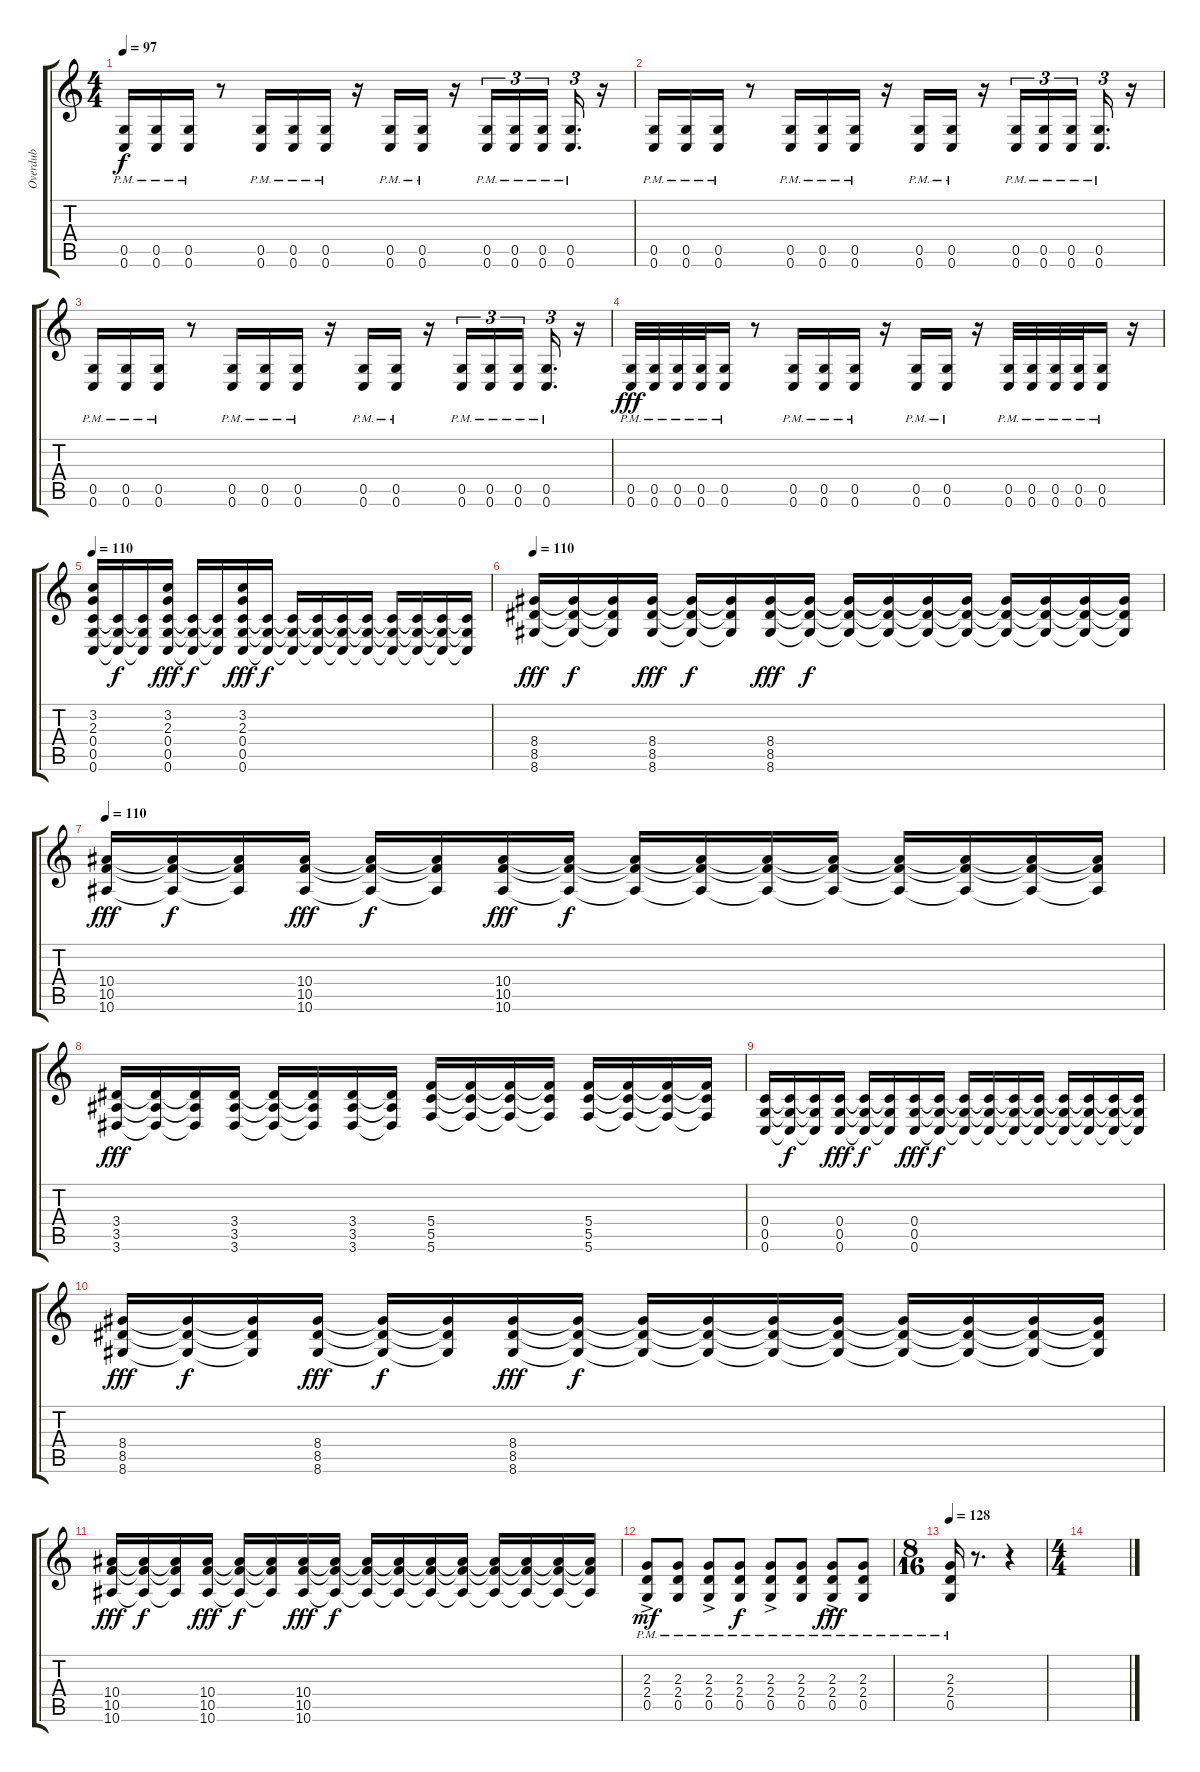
\track ("Overdub" "Overdub") {instrument distortionguitar}
\staff {score tabs}
\tuning (D4 A3 F3 C3 G2 C2) {hide}
\ts (4 4)
\tempo 97
\clef g2
\ks c
(0.5{pm} 0.6{pm}).16{dy f} (0.5{pm} 0.6{pm}).16 (0.5{pm} 0.6{pm}).16 r.8 (0.5{pm} 0.6{pm}).16 (0.5{pm} 0.6{pm}).16 (0.5{pm} 0.6{pm}).16 r.16 (0.5{pm} 0.6{pm}).16 (0.5{pm} 0.6{pm}).16 r.16 (0.5{pm} 0.6{pm}).16{tu (3 2)} (0.5{pm} 0.6{pm}).16{tu (3 2)} (0.5{pm} 0.6{pm}).16{tu (3 2) beam splitsecondary} (0.5{pm} 0.6{pm}).16{d tu (3 2)} r.16 |
(0.5{pm} 0.6{pm}).16 (0.5{pm} 0.6{pm}).16 (0.5{pm} 0.6{pm}).16 r.8 (0.5{pm} 0.6{pm}).16 (0.5{pm} 0.6{pm}).16 (0.5{pm} 0.6{pm}).16 r.16 (0.5{pm} 0.6{pm}).16 (0.5{pm} 0.6{pm}).16 r.16 (0.5{pm} 0.6{pm}).16{tu (3 2)} (0.5{pm} 0.6{pm}).16{tu (3 2)} (0.5{pm} 0.6{pm}).16{tu (3 2) beam splitsecondary} (0.5{pm} 0.6{pm}).16{d tu (3 2)} r.16 |
(0.5{pm} 0.6{pm}).16 (0.5{pm} 0.6{pm}).16 (0.5{pm} 0.6{pm}).16 r.8 (0.5{pm} 0.6{pm}).16 (0.5{pm} 0.6{pm}).16 (0.5{pm} 0.6{pm}).16 r.16 (0.5{pm} 0.6{pm}).16 (0.5{pm} 0.6{pm}).16 r.16 (0.5{pm} 0.6{pm}).16{tu (3 2)} (0.5{pm} 0.6{pm}).16{tu (3 2)} (0.5{pm} 0.6{pm}).16{tu (3 2) beam splitsecondary} (0.5{pm} 0.6{pm}).16{d tu (3 2)} r.16 |
(0.5{pm} 0.6{pm}).32{dy fff} (0.5{pm} 0.6{pm}).32 (0.5{pm} 0.6{pm}).32 (0.5{pm} 0.6{pm}).32 (0.5{pm} 0.6{pm}).16 r.8 (0.5{pm} 0.6{pm}).16 (0.5{pm} 0.6{pm}).16 (0.5{pm} 0.6{pm}).16 r.16 (0.5{pm} 0.6{pm}).16 (0.5{pm} 0.6{pm}).16 r.16 (0.5{pm} 0.6{pm}).32 (0.5{pm} 0.6{pm}).32 (0.5{pm} 0.6{pm}).32 (0.5{pm} 0.6{pm}).32 (0.5{pm} 0.6{pm}).16 r.16 |
\tempo 110
(3.2 2.3 0.4 0.5 0.6).16{volume 11} (0.4{t} 0.5{t} 0.6{t}).16{dy f} (0.4{t} 0.5{t} 0.6{t}).16 (3.2 2.3 0.4 0.5 0.6).16{dy fff} (0.4{t} 0.5{t} 0.6{t}).16{dy f} (0.4{t} 0.5{t} 0.6{t}).16 (3.2 2.3 0.4 0.5 0.6).16{dy fff} (0.4{t} 0.5{t} 0.6{t}).16{dy f} (0.4{t} 0.5{t} 0.6{t}).16 (0.4{t} 0.5{t} 0.6{t}).16 (0.4{t} 0.5{t} 0.6{t}).16 (0.4{t} 0.5{t} 0.6{t}).16 (0.4{t} 0.5{t} 0.6{t}).16 (0.4{t} 0.5{t} 0.6{t}).16 (0.4{t} 0.5{t} 0.6{t}).16 (0.4{t} 0.5{t} 0.6{t}).16 |
\tempo 110
(8.4 8.5 8.6).16{dy fff} (8.4{t} 8.5{t} 8.6{t}).16{dy f} (8.4{t} 8.5{t} 8.6{t}).16 (8.4 8.5 8.6).16{dy fff} (8.4{t} 8.5{t} 8.6{t}).16{dy f} (8.4{t} 8.5{t} 8.6{t}).16 (8.4 8.5 8.6).16{dy fff} (8.4{t} 8.5{t} 8.6{t}).16{dy f} (8.4{t} 8.5{t} 8.6{t}).16 (8.4{t} 8.5{t} 8.6{t}).16 (8.4{t} 8.5{t} 8.6{t}).16 (8.4{t} 8.5{t} 8.6{t}).16 (8.4{t} 8.5{t} 8.6{t}).16 (8.4{t} 8.5{t} 8.6{t}).16 (8.4{t} 8.5{t} 8.6{t}).16 (8.4{t} 8.5{t} 8.6{t}).16 |
\tempo 110
(10.4 10.5 10.6).16{dy fff} (10.4{t} 10.5{t} 10.6{t}).16{dy f} (10.4{t} 10.5{t} 10.6{t}).16 (10.4 10.5 10.6).16{dy fff} (10.4{t} 10.5{t} 10.6{t}).16{dy f} (10.4{t} 10.5{t} 10.6{t}).16 (10.4 10.5 10.6).16{dy fff} (10.4{t} 10.5{t} 10.6{t}).16{dy f} (10.4{t} 10.5{t} 10.6{t}).16 (10.4{t} 10.5{t} 10.6{t}).16 (10.4{t} 10.5{t} 10.6{t}).16 (10.4{t} 10.5{t} 10.6{t}).16 (10.4{t} 10.5{t} 10.6{t}).16 (10.4{t} 10.5{t} 10.6{t}).16 (10.4{t} 10.5{t} 10.6{t}).16 (10.4{t} 10.5{t} 10.6{t}).16 |
(3.4 3.5 3.6).16{dy fff} (3.4{t} 3.5{t} 3.6{t}).16 (3.4{t} 3.5{t} 3.6{t}).16 (3.4 3.5 3.6).16 (3.4{t} 3.5{t} 3.6{t}).16 (3.4{t} 3.5{t} 3.6{t}).16 (3.4 3.5 3.6).16 (3.4{t} 3.5{t} 3.6{t}).16 (5.4 5.5 5.6).16 (5.4{t} 5.5{t} 5.6{t}).16 (5.4{t} 5.5{t} 5.6{t}).16 (5.4{t} 5.5{t} 5.6{t}).16 (5.4 5.5 5.6).16 (5.4{t} 5.5{t} 5.6{t}).16 (5.4{t} 5.5{t} 5.6{t}).16 (5.4{t} 5.5{t} 5.6{t}).16 |
(0.4 0.5 0.6).16 (0.4{t} 0.5{t} 0.6{t}).16{dy f} (0.4{t} 0.5{t} 0.6{t}).16 (0.4 0.5 0.6).16{dy fff} (0.4{t} 0.5{t} 0.6{t}).16{dy f} (0.4{t} 0.5{t} 0.6{t}).16 (0.4 0.5 0.6).16{dy fff} (0.4{t} 0.5{t} 0.6{t}).16{dy f} (0.4{t} 0.5{t} 0.6{t}).16 (0.4{t} 0.5{t} 0.6{t}).16 (0.4{t} 0.5{t} 0.6{t}).16 (0.4{t} 0.5{t} 0.6{t}).16 (0.4{t} 0.5{t} 0.6{t}).16 (0.4{t} 0.5{t} 0.6{t}).16 (0.4{t} 0.5{t} 0.6{t}).16 (0.4{t} 0.5{t} 0.6{t}).16 |
(8.4 8.5 8.6).16{dy fff} (8.4{t} 8.5{t} 8.6{t}).16{dy f} (8.4{t} 8.5{t} 8.6{t}).16 (8.4 8.5 8.6).16{dy fff} (8.4{t} 8.5{t} 8.6{t}).16{dy f} (8.4{t} 8.5{t} 8.6{t}).16 (8.4 8.5 8.6).16{dy fff} (8.4{t} 8.5{t} 8.6{t}).16{dy f} (8.4{t} 8.5{t} 8.6{t}).16 (8.4{t} 8.5{t} 8.6{t}).16 (8.4{t} 8.5{t} 8.6{t}).16 (8.4{t} 8.5{t} 8.6{t}).16 (8.4{t} 8.5{t} 8.6{t}).16 (8.4{t} 8.5{t} 8.6{t}).16 (8.4{t} 8.5{t} 8.6{t}).16 (8.4{t} 8.5{t} 8.6{t}).16 |
(10.4 10.5 10.6).16{dy fff} (10.4{t} 10.5{t} 10.6{t}).16{dy f} (10.4{t} 10.5{t} 10.6{t}).16 (10.4 10.5 10.6).16{dy fff} (10.4{t} 10.5{t} 10.6{t}).16{dy f} (10.4{t} 10.5{t} 10.6{t}).16 (10.4 10.5 10.6).16{dy fff} (10.4{t} 10.5{t} 10.6{t}).16{dy f} (10.4{t} 10.5{t} 10.6{t}).16 (10.4{t} 10.5{t} 10.6{t}).16 (10.4{t} 10.5{t} 10.6{t}).16 (10.4{t} 10.5{t} 10.6{t}).16 (10.4{t} 10.5{t} 10.6{t}).16 (10.4{t} 10.5{t} 10.6{t}).16 (10.4{t} 10.5{t} 10.6{t}).16 (10.4{t} 10.5{t} 10.6{t}).16 |
(2.3{ac pm} 2.4{ac pm} 0.5{ac pm}).8{dy mf} (2.3{pm} 2.4{pm} 0.5{pm}).8 (2.3{ac pm} 2.4{ac pm} 0.5{ac pm}).8 (2.3{pm} 2.4{pm} 0.5{pm}).8{dy f} (2.3{ac pm} 2.4{ac pm} 0.5{ac pm}).8 (2.3{pm} 2.4{pm} 0.5{pm}).8 (2.3{ac pm} 2.4{ac pm} 0.5{ac pm}).8{dy fff} (2.3{pm} 2.4{pm} 0.5{pm}).8 |
\ts (8 16)
\tempo 128
(2.3{pm} 2.4 0.5).16 r.8{d} r.4 |
\ts (4 4)
